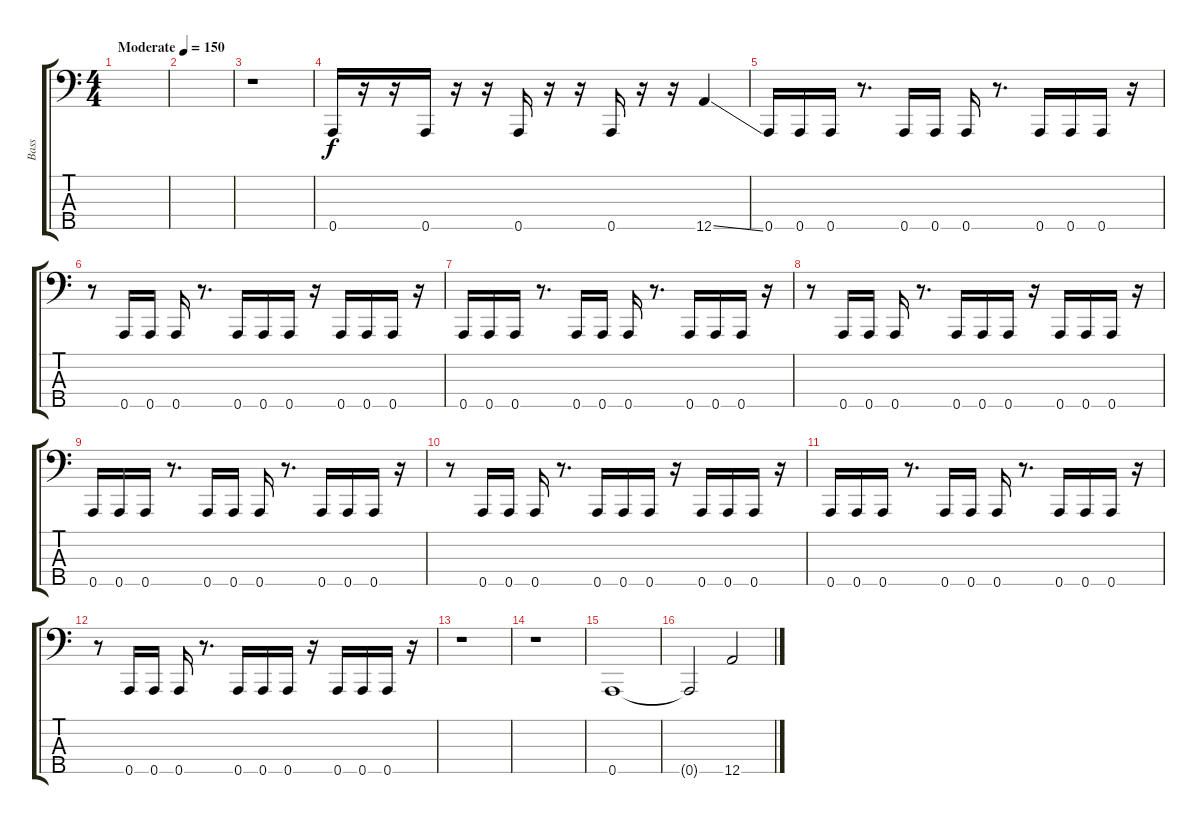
\track ("Bass" "Bass") {instrument electricbasspick}
\staff {score tabs}
\tuning (G2 D2 A1 E1 A0) {hide}
\ts (4 4)
\tempo (150 "Moderate")
\clef f4
\ks c
|
|
r.1 |
0.5.16 r.16 r.16 0.5.16 r.16 r.16 0.5.16 r.16 r.16 0.5.16 r.16 r.16 12.5{ss}.4 |
0.5.16 0.5.16 0.5.16 r.8{d} 0.5.16 0.5.16 0.5.16 r.8{d} 0.5.16 0.5.16 0.5.16 r.16 |
r.8 0.5.16 0.5.16 0.5.16 r.8{d} 0.5.16 0.5.16 0.5.16 r.16 0.5.16 0.5.16 0.5.16 r.16 |
0.5.16 0.5.16 0.5.16 r.8{d} 0.5.16 0.5.16 0.5.16 r.8{d} 0.5.16 0.5.16 0.5.16 r.16 |
r.8 0.5.16 0.5.16 0.5.16 r.8{d} 0.5.16 0.5.16 0.5.16 r.16 0.5.16 0.5.16 0.5.16 r.16 |
0.5.16 0.5.16 0.5.16 r.8{d} 0.5.16 0.5.16 0.5.16 r.8{d} 0.5.16 0.5.16 0.5.16 r.16 |
r.8 0.5.16 0.5.16 0.5.16 r.8{d} 0.5.16 0.5.16 0.5.16 r.16 0.5.16 0.5.16 0.5.16 r.16 |
0.5.16 0.5.16 0.5.16 r.8{d} 0.5.16 0.5.16 0.5.16 r.8{d} 0.5.16 0.5.16 0.5.16 r.16 |
r.8 0.5.16 0.5.16 0.5.16 r.8{d} 0.5.16 0.5.16 0.5.16 r.16 0.5.16 0.5.16 0.5.16 r.16 |
r.1 |
r.1 |
0.5.1 |
0.5{t}.2 12.5{ss}.2
